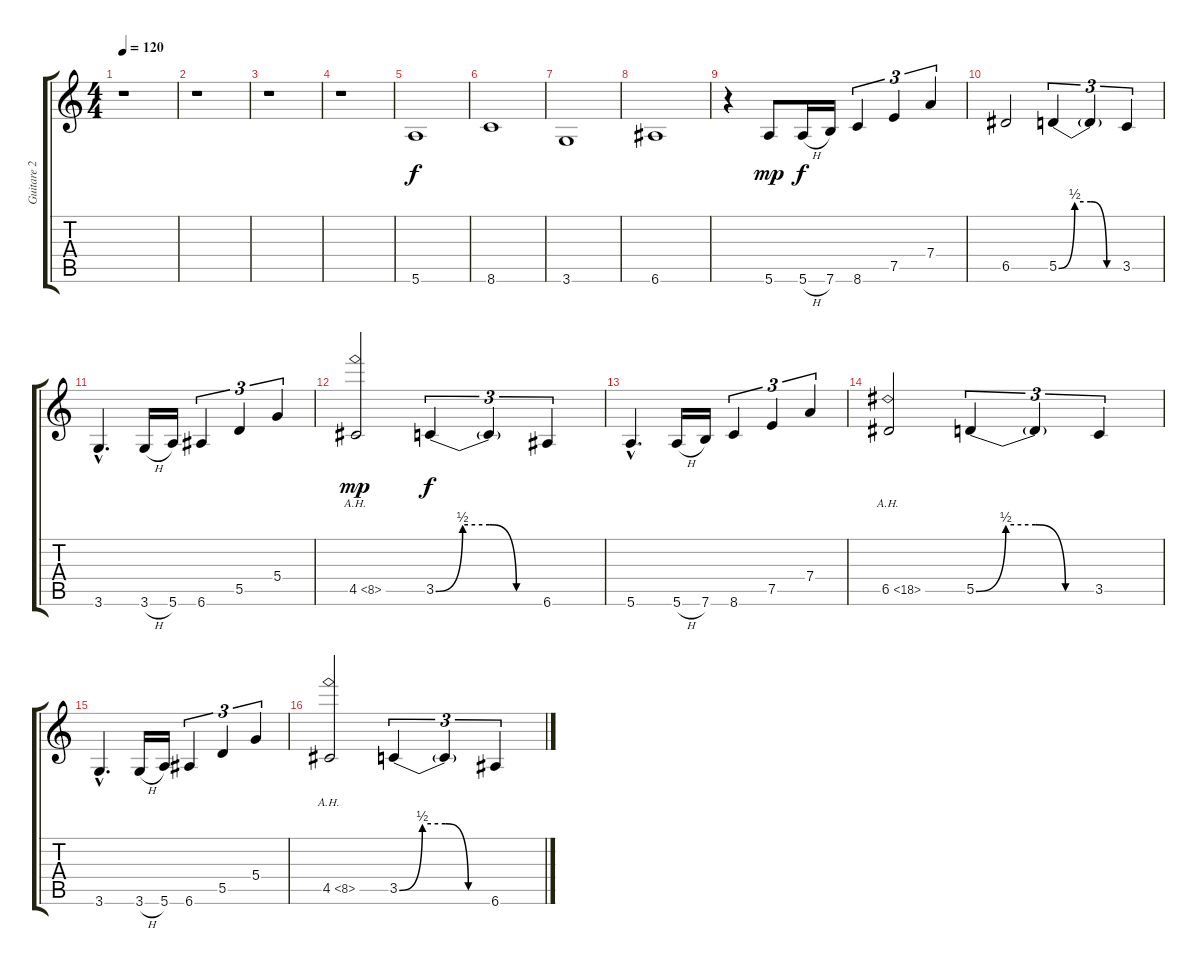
\track ("Guitare 2" "Guitare 2") {instrument distortionguitar}
\staff {score tabs}
\tuning (E4 B3 G3 D3 A2 E2) {hide}
\ts (4 4)
\tempo 120
\clef g2
\ks c
r.1{dy f instrument distortionguitar} |
r.1 |
r.1 |
r.1 |
5.6.1 |
8.6.1 |
3.6.1 |
6.6.1 |
r.4 5.6.8{dy mp} 5.6{h}.16{dy f} 7.6.16 8.6.4{tu (3 2)} 7.5.4{tu (3 2)} 7.4.4{tu (3 2)} |
6.5.2 5.5{be (custom 0 0 15 2 30 2 45 0 60 0)}.4{tu (3 2)} 5.5{t}.4{tu (3 2)} 3.5.4{tu (3 2)} |
3.6{hac}.4{d} 3.6{h}.16 5.6.16 6.6.4{tu (3 2)} 5.5.4{tu (3 2)} 5.4.4{tu (3 2)} |
4.5{ah 4}.2{dy mp} 3.5{be (custom 0 0 15 2 30 2 45 0 60 0)}.4{tu (3 2) dy f} 3.5{t}.4{tu (3 2)} 6.6.4{tu (3 2)} |
5.6{hac}.4{d} 5.6{h}.16 7.6.16 8.6.4{tu (3 2)} 7.5.4{tu (3 2)} 7.4.4{tu (3 2)} |
6.5{ah 12}.2 5.5{be (custom 0 0 15 2 30 2 45 0 60 0)}.4{tu (3 2)} 5.5{t}.4{tu (3 2)} 3.5.4{tu (3 2)} |
3.6{hac}.4{d} 3.6{h}.16 5.6.16 6.6.4{tu (3 2)} 5.5.4{tu (3 2)} 5.4.4{tu (3 2)} |
4.5{ah 4}.2 3.5{be (custom 0 0 15 2 30 2 45 0 60 0)}.4{tu (3 2)} 3.5{t}.4{tu (3 2)} 6.6.4{tu (3 2)}
